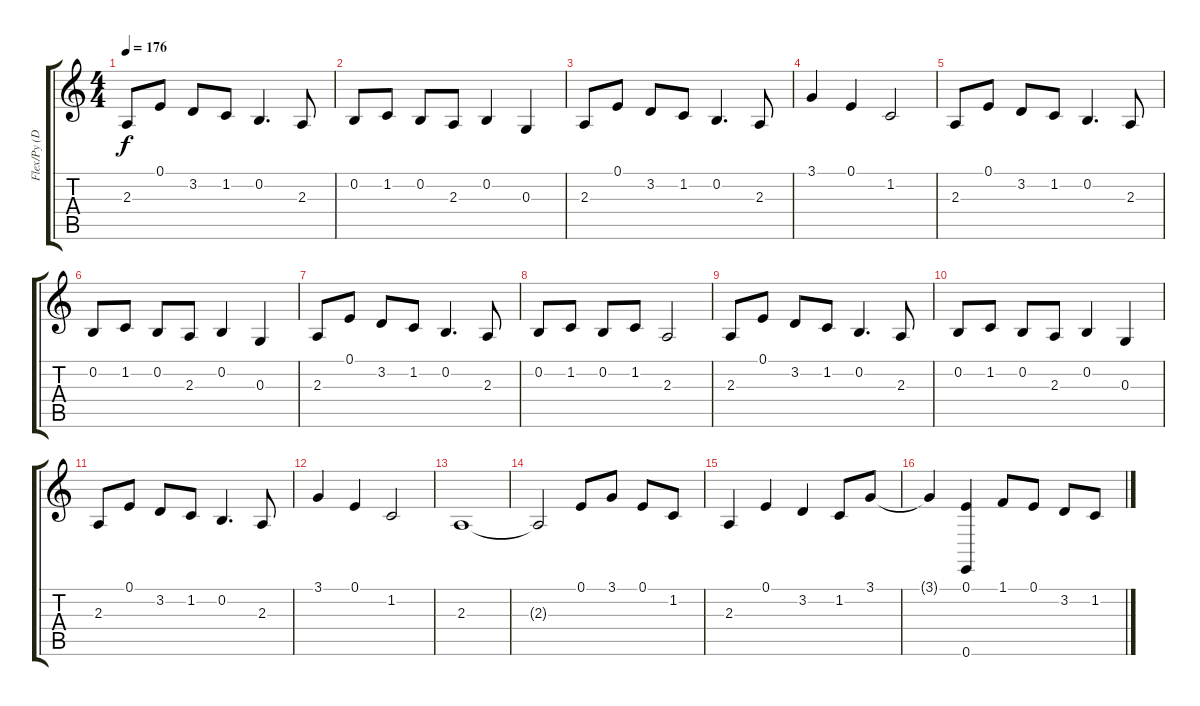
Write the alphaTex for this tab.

\track ("Flex/Py (Dudelsäcke)" "Flex/Py (D") {instrument bagpipe}
\staff {score tabs}
\tuning (E4 B3 G3 D3 A2 E2) {hide}
\ts (4 4)
\tempo 176
\clef g2
\ks c
2.3.8{dy f} 0.1.8 3.2.8 1.2.8 0.2.4{d} 2.3.8 |
0.2.8 1.2.8 0.2.8 2.3.8 0.2.4 0.3.4 |
2.3.8 0.1.8 3.2.8 1.2.8 0.2.4{d} 2.3.8 |
3.1.4 0.1.4 1.2.2 |
2.3.8 0.1.8 3.2.8 1.2.8 0.2.4{d} 2.3.8 |
0.2.8 1.2.8 0.2.8 2.3.8 0.2.4 0.3.4 |
2.3.8 0.1.8 3.2.8 1.2.8 0.2.4{d} 2.3.8 |
0.2.8 1.2.8 0.2.8 1.2.8 2.3.2 |
2.3.8 0.1.8 3.2.8 1.2.8 0.2.4{d} 2.3.8 |
0.2.8 1.2.8 0.2.8 2.3.8 0.2.4 0.3.4 |
2.3.8 0.1.8 3.2.8 1.2.8 0.2.4{d} 2.3.8 |
3.1.4 0.1.4 1.2.2 |
2.3.1 |
2.3{t}.2 0.1.8 3.1.8 0.1.8 1.2.8 |
2.3.4 0.1.4 3.2.4 1.2.8 3.1.8 |
3.1{t}.4 (0.1 0.6).4 1.1.8 0.1.8 3.2.8 1.2.8
